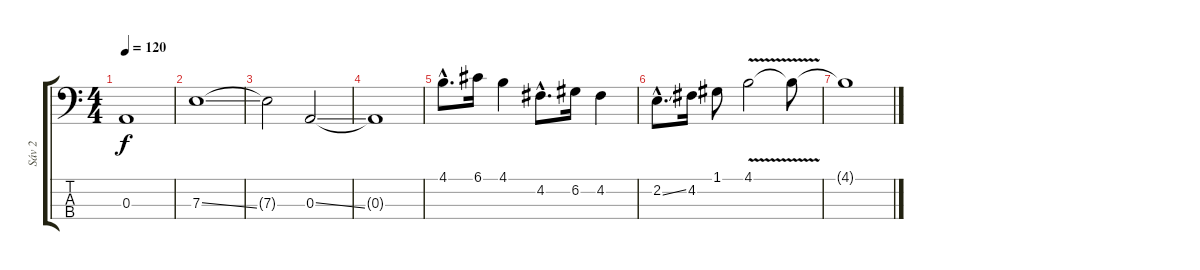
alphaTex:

\track ("Sáv 2" "Sáv 2") {instrument electricbassfinger}
\staff {score tabs}
\tuning (G2 D2 A1 E1) {hide}
\ts (4 4)
\tempo 120
\clef f4
\ks c
0.3{t}.1{dy f} |
7.3{ss}.1 |
7.3{t}.2 0.3{ss}.2 |
0.3{t}.1 |
4.1{hac}.8{d} 6.1.16 4.1.4 4.2{hac}.8{d} 6.2.16 4.2.4 |
2.2{ss hac}.8{d} 4.2.16 1.1.8 4.1{v}.2 4.1{t}.8 |
4.1{t}.1
